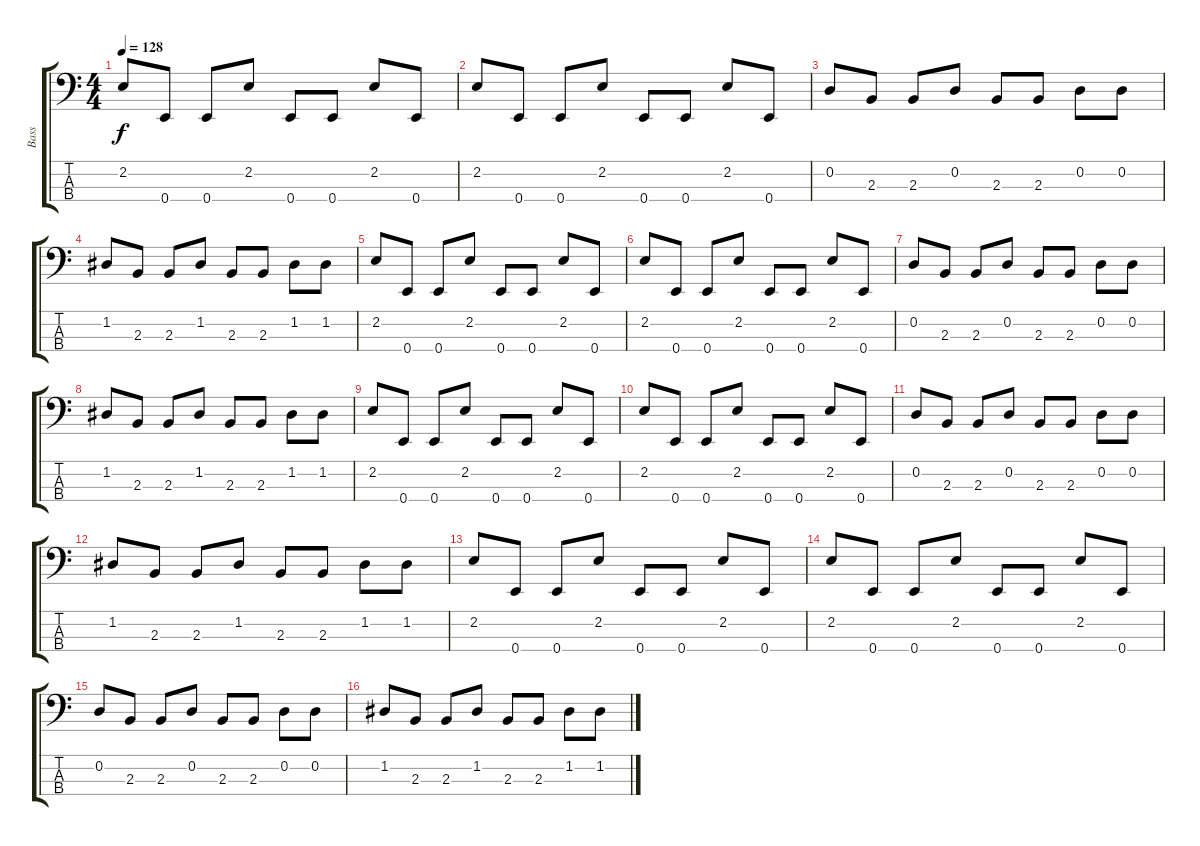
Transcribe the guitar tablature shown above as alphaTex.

\track ("Bass" "Bass") {instrument electricbassfinger}
\staff {score tabs}
\tuning (G2 D2 A1 E1) {hide}
\ts (4 4)
\tempo 128
\clef f4
\ks c
2.2.8{dy f} 0.4.8 0.4.8 2.2.8 0.4.8 0.4.8 2.2.8 0.4.8 |
2.2.8 0.4.8 0.4.8 2.2.8 0.4.8 0.4.8 2.2.8 0.4.8 |
0.2.8 2.3.8 2.3.8 0.2.8 2.3.8 2.3.8 0.2.8 0.2.8 |
1.2.8 2.3.8 2.3.8 1.2.8 2.3.8 2.3.8 1.2.8 1.2.8 |
2.2.8 0.4.8 0.4.8 2.2.8 0.4.8 0.4.8 2.2.8 0.4.8 |
2.2.8 0.4.8 0.4.8 2.2.8 0.4.8 0.4.8 2.2.8 0.4.8 |
0.2.8 2.3.8 2.3.8 0.2.8 2.3.8 2.3.8 0.2.8 0.2.8 |
1.2.8 2.3.8 2.3.8 1.2.8 2.3.8 2.3.8 1.2.8 1.2.8 |
2.2.8 0.4.8 0.4.8 2.2.8 0.4.8 0.4.8 2.2.8 0.4.8 |
2.2.8 0.4.8 0.4.8 2.2.8 0.4.8 0.4.8 2.2.8 0.4.8 |
0.2.8 2.3.8 2.3.8 0.2.8 2.3.8 2.3.8 0.2.8 0.2.8 |
1.2.8 2.3.8 2.3.8 1.2.8 2.3.8 2.3.8 1.2.8 1.2.8 |
2.2.8 0.4.8 0.4.8 2.2.8 0.4.8 0.4.8 2.2.8 0.4.8 |
2.2.8 0.4.8 0.4.8 2.2.8 0.4.8 0.4.8 2.2.8 0.4.8 |
0.2.8 2.3.8 2.3.8 0.2.8 2.3.8 2.3.8 0.2.8 0.2.8 |
1.2.8 2.3.8 2.3.8 1.2.8 2.3.8 2.3.8 1.2.8 1.2.8
